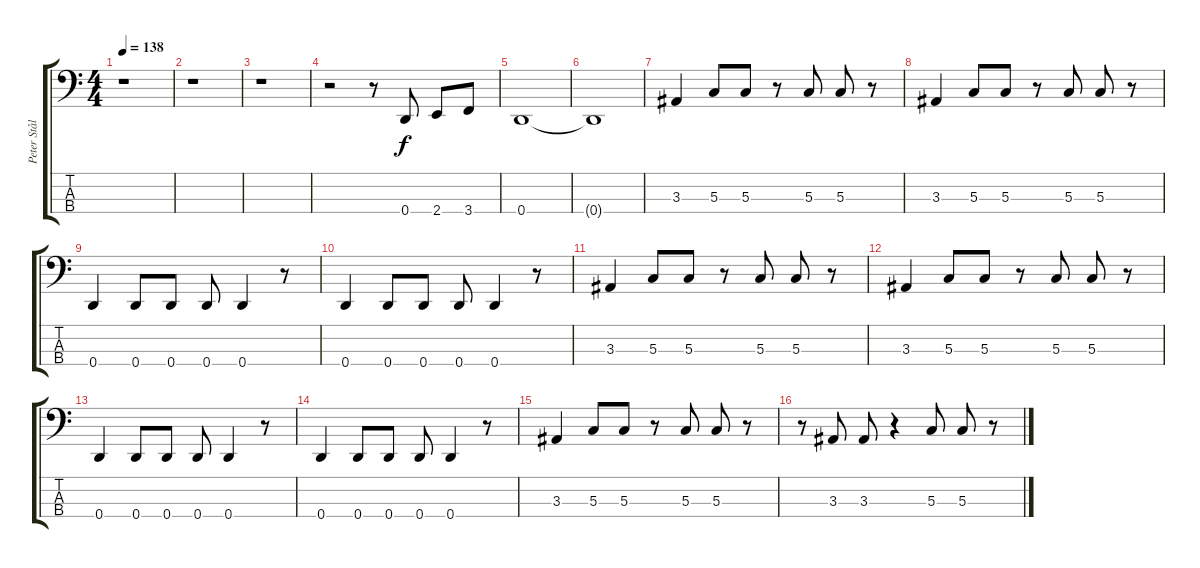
\track ("Peter Stålfors - Bass" "Peter Stål") {instrument electricbassfinger}
\staff {score tabs}
\tuning (F2 C2 G1 D1) {hide}
\ts (4 4)
\tempo 138
\clef f4
\ks c
r.1{dy f instrument electricbassfinger} |
r.1 |
r.1 |
r.2 r.8 0.4.8 2.4.8 3.4.8 |
0.4.1 |
0.4{t}.1 |
3.3.4 5.3.8 5.3.8 r.8 5.3.8 5.3.8 r.8 |
3.3.4 5.3.8 5.3.8 r.8 5.3.8 5.3.8 r.8 |
0.4.4 0.4.8 0.4.8 0.4.8 0.4.4 r.8 |
0.4.4 0.4.8 0.4.8 0.4.8 0.4.4 r.8 |
3.3.4 5.3.8 5.3.8 r.8 5.3.8 5.3.8 r.8 |
3.3.4 5.3.8 5.3.8 r.8 5.3.8 5.3.8 r.8 |
0.4.4 0.4.8 0.4.8 0.4.8 0.4.4 r.8 |
0.4.4 0.4.8 0.4.8 0.4.8 0.4.4 r.8 |
3.3.4 5.3.8 5.3.8 r.8 5.3.8 5.3.8 r.8 |
r.8 3.3.8 3.3.8 r.4 5.3.8 5.3.8 r.8
